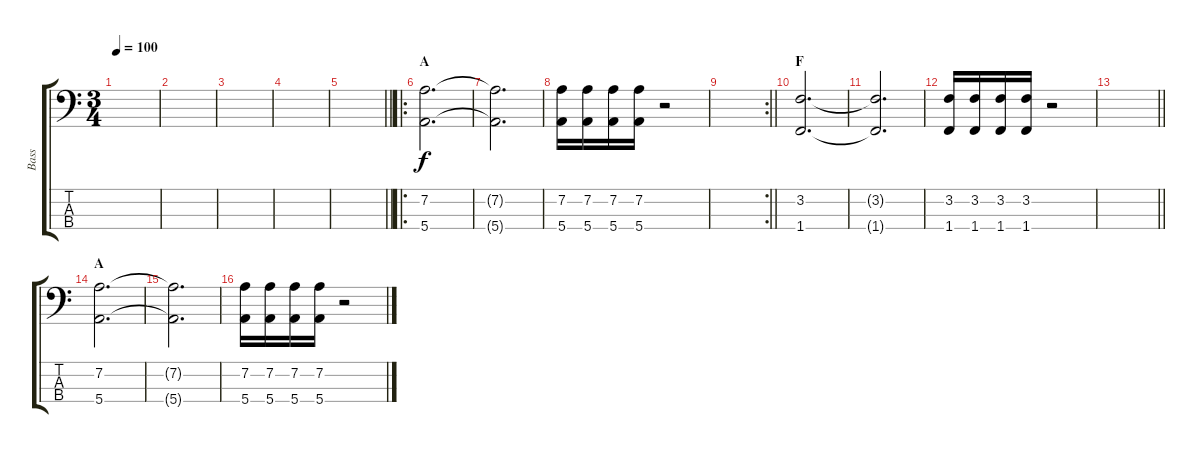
\track ("Bass" "Bass") {instrument electricbassfinger}
\staff {score tabs}
\tuning (G2 D2 A1 E1) {hide}
\ts (3 4)
\tempo 100
\clef f4
\ks c
|
|
|
|
\barLineRight lightlight
|
\ro
\section ("" "A")
(7.2 5.4).2{d} |
(7.2{t} 5.4{t}).2{d} |
(7.2 5.4).16 (7.2 5.4).16 (7.2 5.4).16 (7.2 5.4).16 r.2 |
\rc 2
\barLineRight lightlight
|
\section ("" "F")
(3.2 1.4).2{d} |
(3.2{t} 1.4{t}).2{d} |
(3.2 1.4).16 (3.2 1.4).16 (3.2 1.4).16 (3.2 1.4).16 r.2 |
\barLineRight lightlight
|
\section ("" "A")
(7.2 5.4).2{d} |
(7.2{t} 5.4{t}).2{d} |
(7.2 5.4).16 (7.2 5.4).16 (7.2 5.4).16 (7.2 5.4).16 r.2
